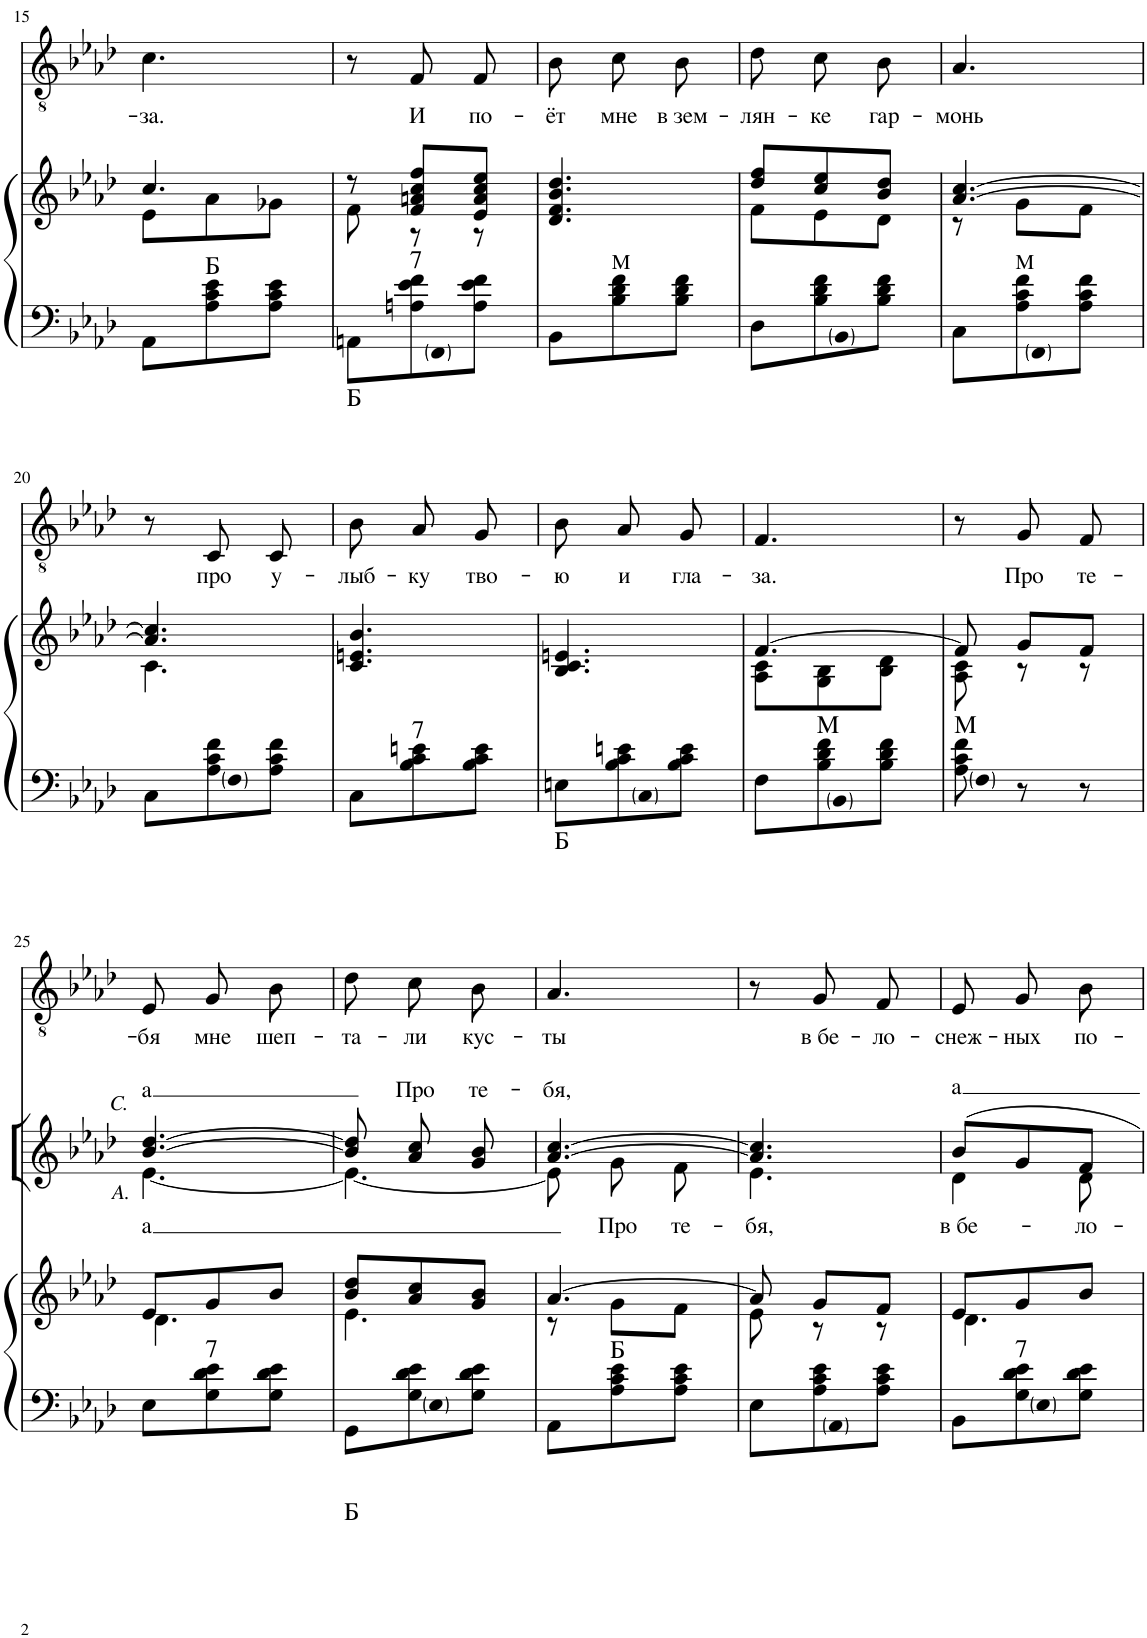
**kern	**kern	**harte	**kern	**text	**kern	**text
*part3	*part3	*part3	*part2	*part2	*part1	*part1
*staff4	*staff3	*	*staff2	*staff2	*staff1	*staff1
*I"Баян	*	*	*I"Хор	*	*I"Баритон	*
!!LO:PB:g=z
*clefF4	*clefG2	*	*clefG2	*	*clefGv2	*
*k[b-e-a-d-]	*k[b-e-a-d-]	*	*k[b-e-a-d-]	*	*k[b-e-a-d-]	*
*M3/8	*M3/8	*	*M3/8	*	*M3/8	*
=15	=15	=15	=15	=15	=15	=15
*	*^	*	*	*	*	*
!	!	!	!	!	!	!	!LO:LY:b
8AA-\L	4.cc/	8e-\L	.	4.r	.	4.c\	-за.
!	!	!	!LO:H:kt=Б	!	!	!	!
8A-\ 8c\ 8e-\	.	8a-\	N	.	.	.	.
8A-\ 8c\ 8e-\J	.	8g-X\J	.	.	.	.	.
=16	=16	=16	=16	=16	=16	=16	=16
*^	*	*	*	*	*	*	*
!	!	!	!	!LO:H:kt=Б	!	!	!	!
8AAn\L	8ryy	8r	8f\	N	4.r	.	8r	.
!	!	!	!	!LO:H:kt=7	!	!	!	!LO:LY:b
8An\ 8e-\ 8f\	8FF	8f/ 8an/ 8cc/ 8ff/L	8r	N	.	.	8F/L	И
!	!	!	!	!	!	!	!	!LO:LY:b
8A\ 8e-\ 8f\J	8ryy	8e-/ 8a/ 8cc/ 8ee-/J	8r	.	.	.	8F/J	по-
=17	=17	=17	=17	=17	=17	=17	=17	=17
!	!	!	!	!	!	!	!	!LO:LY:b
*v	*v	*	*	*	*	*	*	*
*	*v	*v	*	*	*	*	*
8BB-\L	4.d-/ 4.f/ 4.b-/ 4.dd-/	.	4.r	.	8B-\L	-ёт
!LO:TX:a:t=М	!	!	!	!	!	!
!	!	!	!	!	!	!LO:LY:b
8B-\ 8d-\ 8f\	.	.	.	.	8c\	мне
!	!	!	!	!	!	!LO:LY:b
8B-\ 8d-\ 8f\J	.	.	.	.	8B-\J	в зем-
=18	=18	=18	=18	=18	=18	=18
*^	*^	*	*	*	*	*
!	!	!	!	!	!	!	!	!LO:LY:b
8D-\L	8ryy	8dd-/ 8ff/L	8f\L	.	4.r	.	8d-\L	-лян-
!	!	!	!	!	!	!	!	!LO:LY:b
8B-\ 8d-\ 8f\	8BB-	8cc/ 8ee-/	8e-\	.	.	.	8c\	-ке
!	!	!	!	!	!	!	!	!LO:LY:b
8B-\ 8d-\ 8f\J	8ryy	8b-/ 8dd-/J	8d-\J	.	.	.	8B-\J	гар-
=19	=19	=19	=19	=19	=19	=19	=19	=19
!	!	!	!	!	!	!	!	!LO:LY:b
8C\L	8ryy	[4.a-/ [4.cc/	8r	.	4.r	.	4.A-/	-монь
!LO:TX:a:t=М	!	!	!	!	!	!	!	!
8A-\ 8c\ 8f\	8FF	.	8g\L	.	.	.	.	.
8A-\ 8c\ 8f\J	8ryy	.	8f\J	.	.	.	.	.
!!LO:LB:g=z
=20	=20	=20	=20	=20	=20	=20	=20	=20
8C\L	8ryy	4.a-/] 4.cc/]	4.c\	.	4.r	.	8r	.
!	!	!	!	!	!	!	!	!LO:LY:b
8A-\ 8c\ 8f\	8F	.	.	.	.	.	8C/L	про
!	!	!	!	!	!	!	!	!LO:LY:b
8A-\ 8c\ 8f\J	8ryy	.	.	.	.	.	8C/J	у-
=21	=21	=21	=21	=21	=21	=21	=21	=21
!	!	!	!	!	!	!	!	!LO:LY:b
*v	*v	*	*	*	*	*	*	*
8C\L	4.c/ 4.en/ 4.b-/	8ryy	.	4.r	.	8B-/L	-лыб-
!	!	!	!LO:H:kt=7	!	!	!	!LO:LY:b
8B-\ 8c\ 8en\	.	4ryy	N	.	.	8A-/	-ку
!	!	!	!	!	!	!	!LO:LY:b
8B-\ 8c\ 8e\J	.	.	.	.	.	8G/J	тво-
=22	=22	=22	=22	=22	=22	=22	=22
*^	*	*	*	*	*	*	*
!	!	!	!	!LO:H:kt=Б	!	!	!	!LO:LY:b
*	*	*v	*v	*	*	*	*	*
8En\L	8ryy	4.B-/ 4.c/ 4.en/	N	4.r	.	8B-/L	-ю
!	!	!	!	!	!	!	!LO:LY:b
8B-\ 8c\ 8en\	8C	.	.	.	.	8A-/	и
!	!	!	!	!	!	!	!LO:LY:b
8B-\ 8c\ 8e\J	8ryy	.	.	.	.	8G/J	гла-
=23	=23	=23	=23	=23	=23	=23	=23
*	*	*^	*	*	*	*	*
!	!	!	!	!	!	!	!	!LO:LY:b
8F\L	8ryy	[4.f/	8A-\ 8c\L	.	4.r	.	4.F/	-за.
!	!	!	!	!LO:H:kt=М	!	!	!	!
8B-\ 8d-\ 8f\	8BB-	.	8G\ 8B-\	N	.	.	.	.
8B-\ 8d-\ 8f\J	8ryy	.	8B-\ 8d-\J	.	.	.	.	.
=24	=24	=24	=24	=24	=24	=24	=24	=24
!	!	!	!	!LO:H:kt=М	!	!	!	!
8A-\ 8c\ 8f\	8F	8f/]	8A-\ 8c\	N	8r	.	8r	.
!	!	!	!	!	!	!	!	!LO:LY:b
8r	4ryy	8g/L	8r	.	4r	.	8G/L	Про
!	!	!	!	!	!	!	!	!LO:LY:b
8r	.	8f/J	8r	.	.	.	8F/J	те-
*v	*v	*	*	*	*	*	*	*
!!LO:LB:g=z
=25	=25	=25	=25	=25	=25	=25	=25
!	!	!	!	!LO:TX:a:i:t=С.	!	!	!
!	!	!	!	!LO:TX:b:i:t=А.	!	!	!
!	!	!	!	!	!LO:LY:a	!	!
*	*	*	*	*^	*	*	*
!	!	!	!	!	!	!LO:LY:b	!	!LO:LY:b
8E-\L	8e-/L	4.d-\	.	[4.b-/ [4.dd-/	[4.e-\	а	8E-/L	-бя
!	!	!	!LO:H:kt=7	!	!	!	!	!LO:LY:b
8G\ 8d-\ 8e-\	8g/	.	N	.	.	.	8G/	мне
!	!	!	!	!	!	!	!	!LO:LY:b
8G\ 8d-\ 8e-\J	8b-/J	.	.	.	.	.	8B-/J	шеп-
=26	=26	=26	=26	=26	=26	=26	=26	=26
*^	*	*	*	*	*	*	*	*
!	!	!	!	!LO:H:kt=Б	!	!	!	!	!LO:LY:b
8GG\L	8ryy	8b-/ 8dd-/L	4.e-\	N	8b-/] 8dd-/]	4.e-\_	.	8d-\L	-та-
!	!	!	!	!	!	!	!LO:LY:a	!	!LO:LY:b
8G\ 8d-\ 8e-\	8E-	8a-/ 8cc/	.	.	8a-/ 8cc/	.	Про	8c\	-ли
!	!	!	!	!	!	!	!LO:LY:a	!	!LO:LY:b
8G\ 8d-\ 8e-\J	8ryy	8g/ 8b-/J	.	.	8g/ 8b-/	.	те-	8B-\J	кус-
=27	=27	=27	=27	=27	=27	=27	=27	=27	=27
!	!	!	!	!	!	!	!LO:LY:a	!	!LO:LY:b
*v	*v	*	*	*	*	*	*	*	*
8AA-\L	[4.a-/	8r	.	[4.a-/ [4.cc/	8e-\]	-бя,	4.A-/	-ты
!	!	!	!LO:H:kt=Б	!	!	!LO:LY:b	!	!
8A-\ 8c\ 8e-\	.	8g\L	N	.	8g\	Про	.	.
!	!	!	!	!	!	!LO:LY:b	!	!
8A-\ 8c\ 8e-\J	.	8f\J	.	.	8f\	те-	.	.
=28	=28	=28	=28	=28	=28	=28	=28	=28
*^	*	*	*	*	*	*	*	*
!	!	!	!	!	!	!	!LO:LY:b	!	!
8E-\L	8ryy	8a-/]	8e-\	.	4.a-/] 4.cc/]	4.e-\	-бя,	8r	.
!	!	!	!	!	!	!	!	!	!LO:LY:b
8A-\ 8c\ 8e-\	8AA-	8g/L	8r	.	.	.	.	8G/L	в бе-
!	!	!	!	!	!	!	!	!	!LO:LY:b
8A-\ 8c\ 8e-\J	8ryy	8f/J	8r	.	.	.	.	8F/J	-ло-
=29	=29	=29	=29	=29	=29	=29	=29	=29	=29
!	!	!	!	!	!	!	!LO:LY:a	!	!
!	!	!	!	!	!	!	!LO:LY:b	!	!LO:LY:b
8BB-\L	8ryy	8e-/L	4.d-\	.	8b-/L	4d-\	в бе-	8E-/L	-снеж-
!	!	!	!	!LO:H:kt=7	!	!	!	!	!LO:LY:b
8G\ 8d-\ 8e-\	8E-	8g/	.	N	8g/	.	.	8G/	-ных
!	!	!	!	!	!	!	!LO:LY:b	!	!LO:LY:b
8G\ 8d-\ 8e-\J	8ryy	8b-/J	.	.	8f/J	8d-\	-ло-	8B-/J	по-
*v	*v	*	*	*	*v	*v	*	*	*
*	*v	*v	*	*	*	*	*
=	=	=	=	=	=	=
*-	*-	*-	*-	*-	*-	*-
